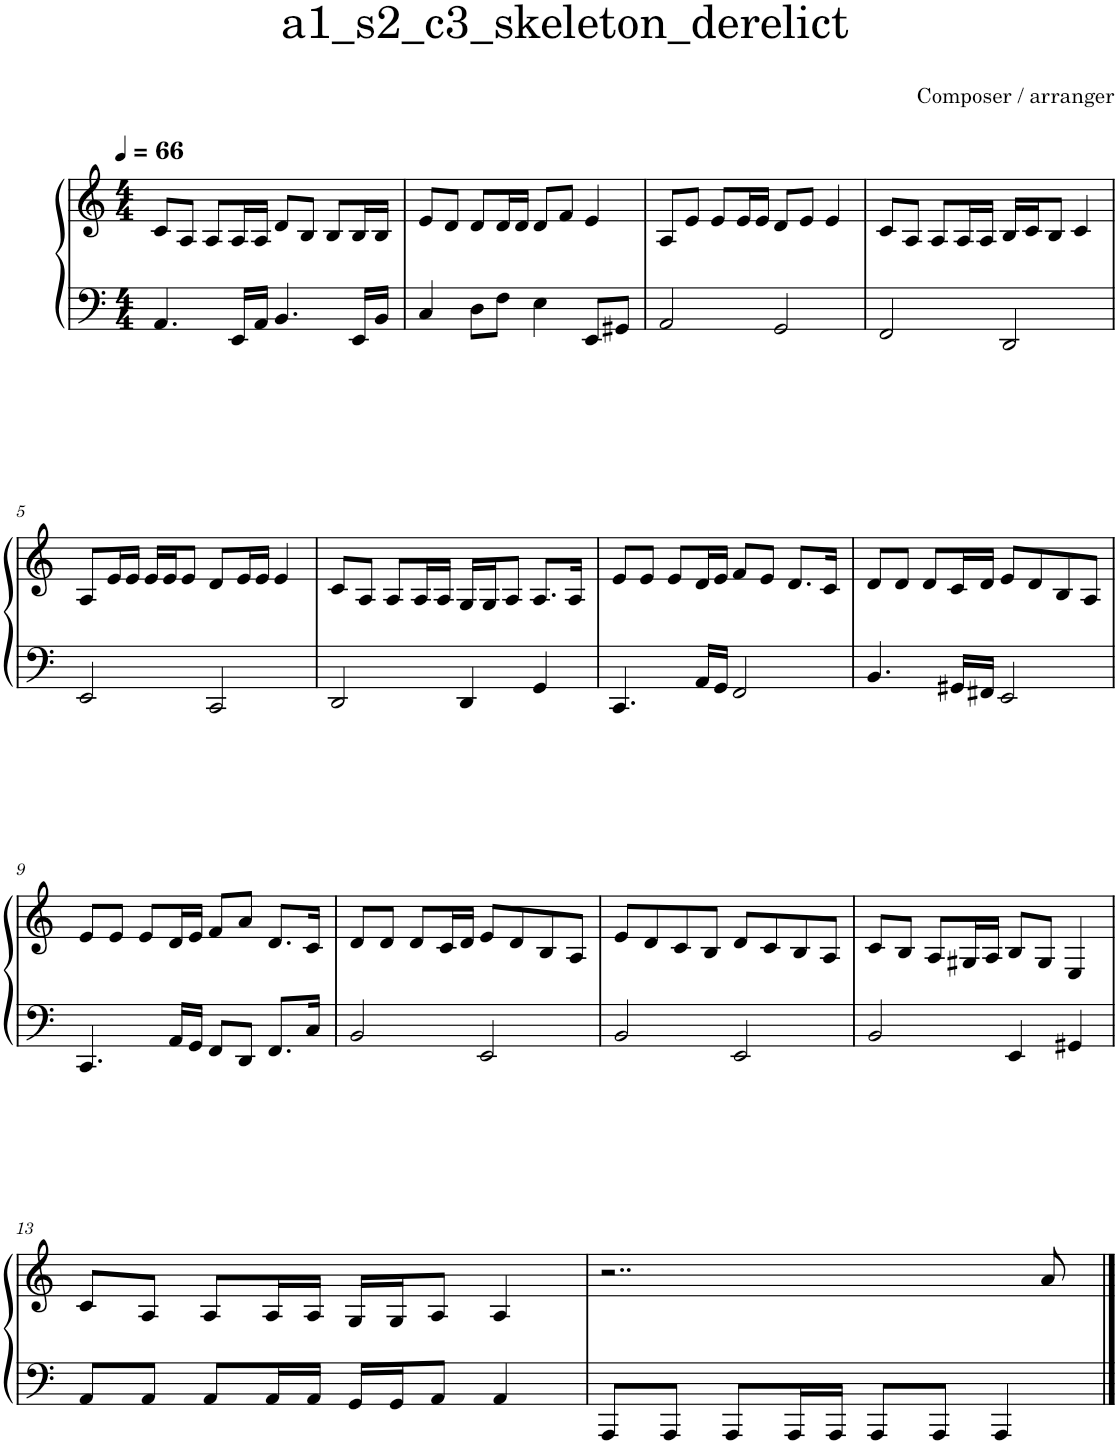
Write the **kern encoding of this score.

**kern	**kern
*part1	*part1
*staff2	*staff1
*I"Piano	*
*I'Pno.	*
*clefF4	*clefG2
*k[]	*k[]
*M4/4	*M4/4
*MM66	*MM66
=1	=1
4.AA/	8c/L
.	8A/J
.	8A/L
16EE/LL	16A/L
16AA/JJ	16A/JJ
4.BB/	8d/L
.	8B/J
.	8B/L
16EE/LL	16B/L
16BB/JJ	16B/JJ
=2	=2
4C/	8e/L
.	8d/J
8D\L	8d/L
8F\J	16d/L
.	16d/JJ
4E\	8d/L
.	8f/J
8EE/L	4e/
8GG#X/J	.
=3	=3
2AA/	8A/L
.	8e/J
.	8e/L
.	16e/L
.	16e/JJ
2GG/	8d/L
.	8e/J
.	4e/
=4	=4
2FF/	8c/L
.	8A/J
.	8A/L
.	16A/L
.	16A/JJ
2DD/	16B/LL
.	16c/J
.	8B/J
.	4c/
!!LO:LB:g=z
=5	=5
2EE/	8A/L
.	16e/L
.	16e/JJ
.	16e/LL
.	16e/J
.	8e/J
2CC/	8d/L
.	16e/L
.	16e/JJ
.	4e/
=6	=6
2DD/	8c/L
.	8A/J
.	8A/L
.	16A/L
.	16A/JJ
4DD/	16G/LL
.	16G/J
.	8A/J
4GG/	8.A/L
.	16A/Jk
=7	=7
4.CC/	8e/L
.	8e/J
.	8e/L
16AA/LL	16d/L
16GG/JJ	16e/JJ
2FF/	8f/L
.	8e/J
.	8.d/L
.	16c/Jk
=8	=8
4.BB/	8d/L
.	8d/J
.	8d/L
16GG#X/LL	16c/L
16FF#X/JJ	16d/JJ
2EE/	8e/L
.	8d/
.	8B/
.	8A/J
!!LO:LB:g=z
=9	=9
4.CC/	8e/L
.	8e/J
.	8e/L
16AA/LL	16d/L
16GG/JJ	16e/JJ
8FF/L	8f/L
8DD/J	8a/J
8.FF/L	8.d/L
16C/Jk	16c/Jk
=10	=10
2BB/	8d/L
.	8d/J
.	8d/L
.	16c/L
.	16d/JJ
2EE/	8e/L
.	8d/
.	8B/
.	8A/J
=11	=11
2BB/	8e/L
.	8d/
.	8c/
.	8B/J
2EE/	8d/L
.	8c/
.	8B/
.	8A/J
=12	=12
2BB/	8c/L
.	8B/J
.	8A/L
.	16G#X/L
.	16A/JJ
4EE/	8B/L
.	8G#/J
4GG#X/	4E/
!!LO:LB:g=z
=13	=13
8AA/L	8c/L
8AA/J	8A/J
8AA/L	8A/L
16AA/L	16A/L
16AA/JJ	16A/JJ
16GG/LL	16G/LL
16GG/J	16G/J
8AA/J	8A/J
4AA/	4A/
=14	=14
8AAA/L	2..r
8AAA/J	.
8AAA/L	.
16AAA/L	.
16AAA/JJ	.
8AAA/L	.
8AAA/J	.
4AAA/	.
.	8a/
==	==
*-	*-
